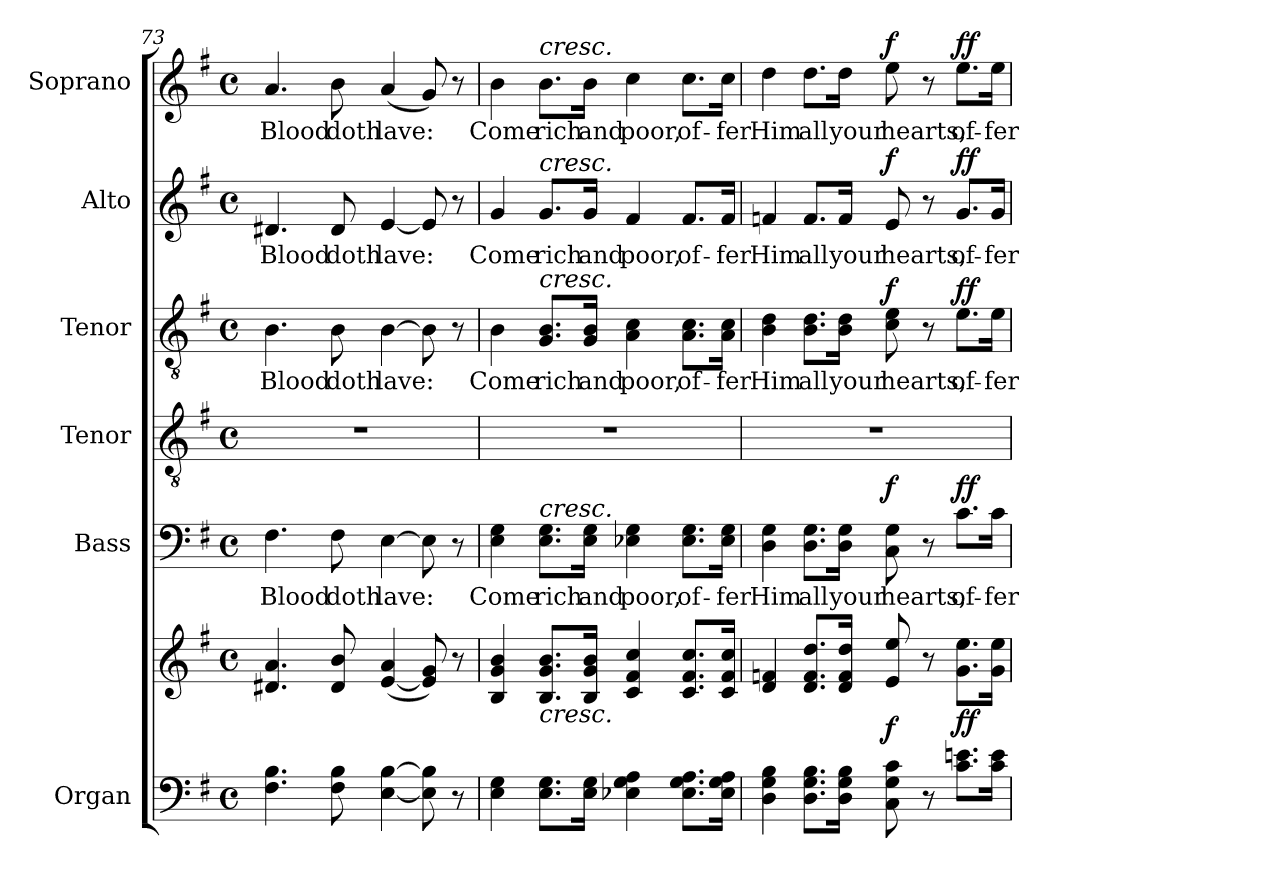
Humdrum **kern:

**kern	**kern	**dynam	**kern	**text	**dynam	**kern	**kern	**text	**dynam	**kern	**text	**dynam	**kern	**text	**dynam
*part6	*part6	*part6	*part5	*part5	*part5	*part4	*part3	*part3	*part3	*part2	*part2	*part2	*part1	*part1	*part1
*staff7	*staff6	*staff6/7	*staff5	*staff5	*staff5	*staff4	*staff3	*staff3	*staff3	*staff2	*staff2	*staff2	*staff1	*staff1	*staff1
*I"Organ	*	*	*I"Bass	*	*	*I"Tenor	*I"Tenor	*	*	*I"Alto	*	*	*I"Soprano	*	*
*I'Org.	*	*	*I'B.	*	*	*I'T.	*I'T.	*	*	*I'A.	*	*	*I'S.	*	*
*clefF4	*clefG2	*	*clefF4	*	*	*clefGv2	*clefGv2	*	*	*clefG2	*	*	*clefG2	*	*
*	*	*	*	*	*	*ITrd7c12	*ITrd7c12	*	*	*	*	*	*	*	*
*k[f#]	*k[f#]	*	*k[f#]	*	*	*k[f#]	*k[f#]	*	*	*k[f#]	*	*	*k[f#]	*	*
*G:	*G:	*	*G:	*	*	*G:	*G:	*	*	*G:	*	*	*G:	*	*
*M4/4	*M4/4	*	*M4/4	*	*	*M4/4	*M4/4	*	*	*M4/4	*	*	*M4/4	*	*
*met(c)	*met(c)	*	*met(c)	*	*	*met(c)	*met(c)	*	*	*met(c)	*	*	*met(c)	*	*
=73	=73	=73	=73	=73	=73	=73	=73	=73	=73	=73	=73	=73	=73	=73	=73
!	!	!	!	!LO:LY:b:color=#000000	!	!	!	!	!	!	!	!	!	!	!
!	!	!	!	!	!	!	!	!LO:LY:b:color=#000000	!	!	!	!	!	!	!
!	!	!	!	!	!	!	!	!	!	!	!LO:LY:b:color=#000000	!	!	!	!
!	!	!	!	!	!	!	!	!	!	!	!	!	!	!LO:LY:b:color=#000000	!
4.F#i\ 4.Bi	4.d#Xi/ 4.ai	.	4.F#i\	Blood	.	1r	4.BBi\	Blood	.	4.d#Xi/	Blood	.	4.ai/	Blood	.
!	!	!	!	!LO:LY:b:color=#000000	!	!	!	!	!	!	!	!	!	!	!
!	!	!	!	!	!	!	!	!LO:LY:b:color=#000000	!	!	!	!	!	!	!
!	!	!	!	!	!	!	!	!	!	!	!LO:LY:b:color=#000000	!	!	!	!
!	!	!	!	!	!	!	!	!	!	!	!	!	!	!LO:LY:b:color=#000000	!
8F#i\ 8Bi	8d#i/ 8bi	.	8F#i\	doth	.	.	8BBi\	doth	.	8d#i/	doth	.	8bi\	doth	.
!	!	!	!	!LO:LY:b:color=#000000	!	!	!	!	!	!	!	!	!	!	!
!	!	!	!	!	!	!	!	!LO:LY:b:color=#000000	!	!	!	!	!	!	!
!	!	!	!	!	!	!	!	!	!	!	!LO:LY:b:color=#000000	!	!	!	!
!	!	!	!	!	!	!	!	!	!	!	!	!	!	!LO:LY:b:color=#000000	!
[<4Ei\ [>4Bi	([<4ei/ 4ai	.	[>4Ei\	lave:	.	.	[>4BBi\	lave:	.	[<4ei/	lave:	.	(4ai/	lave:	.
8Ei\] 8Bi]	8ei/] 8gi)	.	8Ei\]	.	.	.	8BBi\]	.	.	8ei/]	.	.	8gi/)	.	.
8r	8r	.	8r	.	.	.	8r	.	.	8r	.	.	8r	.	.
!!LO:LB:g=z
=74	=74	=74	=74	=74	=74	=74	=74	=74	=74	=74	=74	=74	=74	=74	=74
!	!	!	!	!LO:LY:b:color=#000000	!	!	!	!	!	!	!	!	!	!	!
!	!	!	!	!	!	!	!	!LO:LY:b:color=#000000	!	!	!	!	!	!	!
!	!	!	!	!	!	!	!	!	!	!	!LO:LY:b:color=#000000	!	!	!	!
!	!	!	!	!	!	!	!	!	!	!	!	!	!	!LO:LY:b:color=#000000	!
4Ei\ 4Gi	4Bi/ 4gi 4bi	.	4Ei\ 4Gi	Come	.	1r	4BBi\	Come	.	4gi/	Come	.	4bi\	Come	.
!	!	!	!	!LO:LY:b:color=#000000	!	!	!	!	!	!	!	!	!	!	!
!	!	!	!	!	!	!	!	!LO:LY:b:color=#000000	!	!	!	!	!	!	!
!	!	!	!	!	!	!	!	!	!	!	!LO:LY:b:color=#000000	!	!	!	!
!	!	!	!	!	!	!	!	!	!	!	!	!	!LO:TX:a:i:t=cresc.	!	!
!	!	!	!	!	!	!	!	!	!	!LO:TX:a:i:t=cresc.	!	!	!	!	!
!	!	!	!	!	!	!	!LO:TX:a:i:t=cresc.	!	!	!	!	!	!	!	!
!	!	!	!LO:TX:a:i:t=cresc.	!	!	!	!	!	!	!	!	!	!	!	!
!	!LO:TX:b:i:t=cresc.	!	!	!	!	!	!	!	!	!	!	!	!	!	!
!	!	!	!	!	!	!	!	!	!	!	!	!	!	!LO:LY:b:color=#000000	!
8.Ei\ 8.GiL	8.Bi/ 8.gi 8.biL	.	8.Ei\ 8.GiL	rich	.	.	8.GGi/ 8.BBiL	rich	.	8.gi/L	rich	.	8.bi\L	rich	.
!	!	!	!	!LO:LY:b:color=#000000	!	!	!	!	!	!	!	!	!	!	!
!	!	!	!	!	!	!	!	!LO:LY:b:color=#000000	!	!	!	!	!	!	!
!	!	!	!	!	!	!	!	!	!	!	!LO:LY:b:color=#000000	!	!	!	!
!	!	!	!	!	!	!	!	!	!	!	!	!	!	!LO:LY:b:color=#000000	!
16Ei\ 16GiJk	16Bi/ 16gi 16biJk	.	16Ei\ 16GiJk	and	.	.	16GGi/ 16BBiJk	and	.	16gi/Jk	and	.	16bi\Jk	and	.
!	!	!	!	!LO:LY:b:color=#000000	!	!	!	!	!	!	!	!	!	!	!
!	!	!	!	!	!	!	!	!LO:LY:b:color=#000000	!	!	!	!	!	!	!
!	!	!	!	!	!	!	!	!	!	!	!LO:LY:b:color=#000000	!	!	!	!
!	!	!	!	!	!	!	!	!	!	!	!	!	!	!LO:LY:b:color=#000000	!
4E-Xi\ 4Gi 4Ai	4ci/ 4f#i 4cci	.	4E-Xi\ 4Gi	poor,	.	.	4AAi\ 4Ci	poor,	.	4f#i/	poor,	.	4cci\	poor,	.
!	!	!	!	!LO:LY:b:color=#000000	!	!	!	!	!	!	!	!	!	!	!
!	!	!	!	!	!	!	!	!LO:LY:b:color=#000000	!	!	!	!	!	!	!
!	!	!	!	!	!	!	!	!	!	!	!LO:LY:b:color=#000000	!	!	!	!
!	!	!	!	!	!	!	!	!	!	!	!	!	!	!LO:LY:b:color=#000000	!
8.E-i\ 8.Gi 8.AiL	8.ci/ 8.f#i 8.cciL	.	8.E-i\ 8.GiL	of-	.	.	8.AAi\ 8.CiL	of-	.	8.f#i/L	of-	.	8.cci\L	of-	.
!	!	!	!	!LO:LY:b:color=#000000	!	!	!	!	!	!	!	!	!	!	!
!	!	!	!	!	!	!	!	!LO:LY:b:color=#000000	!	!	!	!	!	!	!
!	!	!	!	!	!	!	!	!	!	!	!LO:LY:b:color=#000000	!	!	!	!
!	!	!	!	!	!	!	!	!	!	!	!	!	!	!LO:LY:b:color=#000000	!
16E-i\ 16Gi 16AiJk	16ci/ 16f#i 16cciJk	.	16E-i\ 16GiJk	-fer	.	.	16AAi\ 16CiJk	-fer	.	16f#i/Jk	-fer	.	16cci\Jk	-fer	.
=75	=75	=75	=75	=75	=75	=75	=75	=75	=75	=75	=75	=75	=75	=75	=75
!	!	!	!	!LO:LY:b:color=#000000	!	!	!	!	!	!	!	!	!	!	!
!	!	!	!	!	!	!	!	!LO:LY:b:color=#000000	!	!	!	!	!	!	!
!	!	!	!	!	!	!	!	!	!	!	!LO:LY:b:color=#000000	!	!	!	!
!	!	!	!	!	!	!	!	!	!	!	!	!	!	!LO:LY:b:color=#000000	!
4Di\ 4Gi 4Bi	4di/ 4fni	.	4Di\ 4Gi	Him	.	1r	4BBi\ 4Di	Him	.	4fni/	Him	.	4ddi\	Him	.
!	!	!	!	!LO:LY:b:color=#000000	!	!	!	!	!	!	!	!	!	!	!
!	!	!	!	!	!	!	!	!LO:LY:b:color=#000000	!	!	!	!	!	!	!
!	!	!	!	!	!	!	!	!	!	!	!LO:LY:b:color=#000000	!	!	!	!
!	!	!	!	!	!	!	!	!	!	!	!	!	!	!LO:LY:b:color=#000000	!
8.Di\ 8.Gi 8.BiL	8.di/ 8.fi 8.ddiL	.	8.Di\ 8.GiL	all	.	.	8.BBi\ 8.DiL	all	.	8.fi/L	all	.	8.ddi\L	all	.
!	!	!	!	!LO:LY:b:color=#000000	!	!	!	!	!	!	!	!	!	!	!
!	!	!	!	!	!	!	!	!LO:LY:b:color=#000000	!	!	!	!	!	!	!
!	!	!	!	!	!	!	!	!	!	!	!LO:LY:b:color=#000000	!	!	!	!
!	!	!	!	!	!	!	!	!	!	!	!	!	!	!LO:LY:b:color=#000000	!
16Di\ 16Gi 16BiJk	16di/ 16fi 16ddiJk	.	16Di\ 16GiJk	your	.	.	16BBi\ 16DiJk	your	.	16fi/Jk	your	.	16ddi\Jk	your	.
!	!	!	!	!LO:LY:b:color=#000000	!	!	!	!	!	!	!	!	!	!	!
!	!	!	!	!	!	!	!	!LO:LY:b:color=#000000	!	!	!	!	!	!	!
!	!	!	!	!	!	!	!	!	!	!	!LO:LY:b:color=#000000	!	!	!	!
!	!	!	!	!	!	!	!	!	!	!	!	!	!	!LO:LY:b:color=#000000	!
8Ci\ 8Gi 8ci	8ei/ 8eei	f	8Ci\ 8Gi	hearts,	f	.	8Ci\ 8Ei	hearts,	f	8ei/	hearts,	f	8eei\	hearts,	f
8r	8r	.	8r	.	.	.	8r	.	.	8r	.	.	8r	.	.
!	!	!	!	!LO:LY:b:color=#000000	!	!	!	!	!	!	!	!	!	!	!
!	!	!	!	!	!	!	!	!LO:LY:b:color=#000000	!	!	!	!	!	!	!
!	!	!	!	!	!	!	!	!	!	!	!LO:LY:b:color=#000000	!	!	!	!
!	!	!	!	!	!	!	!	!	!	!	!	!	!	!LO:LY:b:color=#000000	!
8.ci\ 8.eniL	8.gi\ 8.eeiL	ff	8.ci\L	of-	ff	.	8.Ei\L	of-	ff	8.gi/L	of-	ff	8.eei\L	of-	ff
!	!	!	!	!LO:LY:b:color=#000000	!	!	!	!	!	!	!	!	!	!	!
!	!	!	!	!	!	!	!	!LO:LY:b:color=#000000	!	!	!	!	!	!	!
!	!	!	!	!	!	!	!	!	!	!	!LO:LY:b:color=#000000	!	!	!	!
!	!	!	!	!	!	!	!	!	!	!	!	!	!	!LO:LY:b:color=#000000	!
16ci\ 16eiJk	16gi\ 16eeiJk	.	16ci\Jk	-fer	.	.	16Ei\Jk	-fer	.	16gi/Jk	-fer	.	16eei\Jk	-fer	.
=	=	=	=	=	=	=	=	=	=	=	=	=	=	=	=
*-	*-	*-	*-	*-	*-	*-	*-	*-	*-	*-	*-	*-	*-	*-	*-
